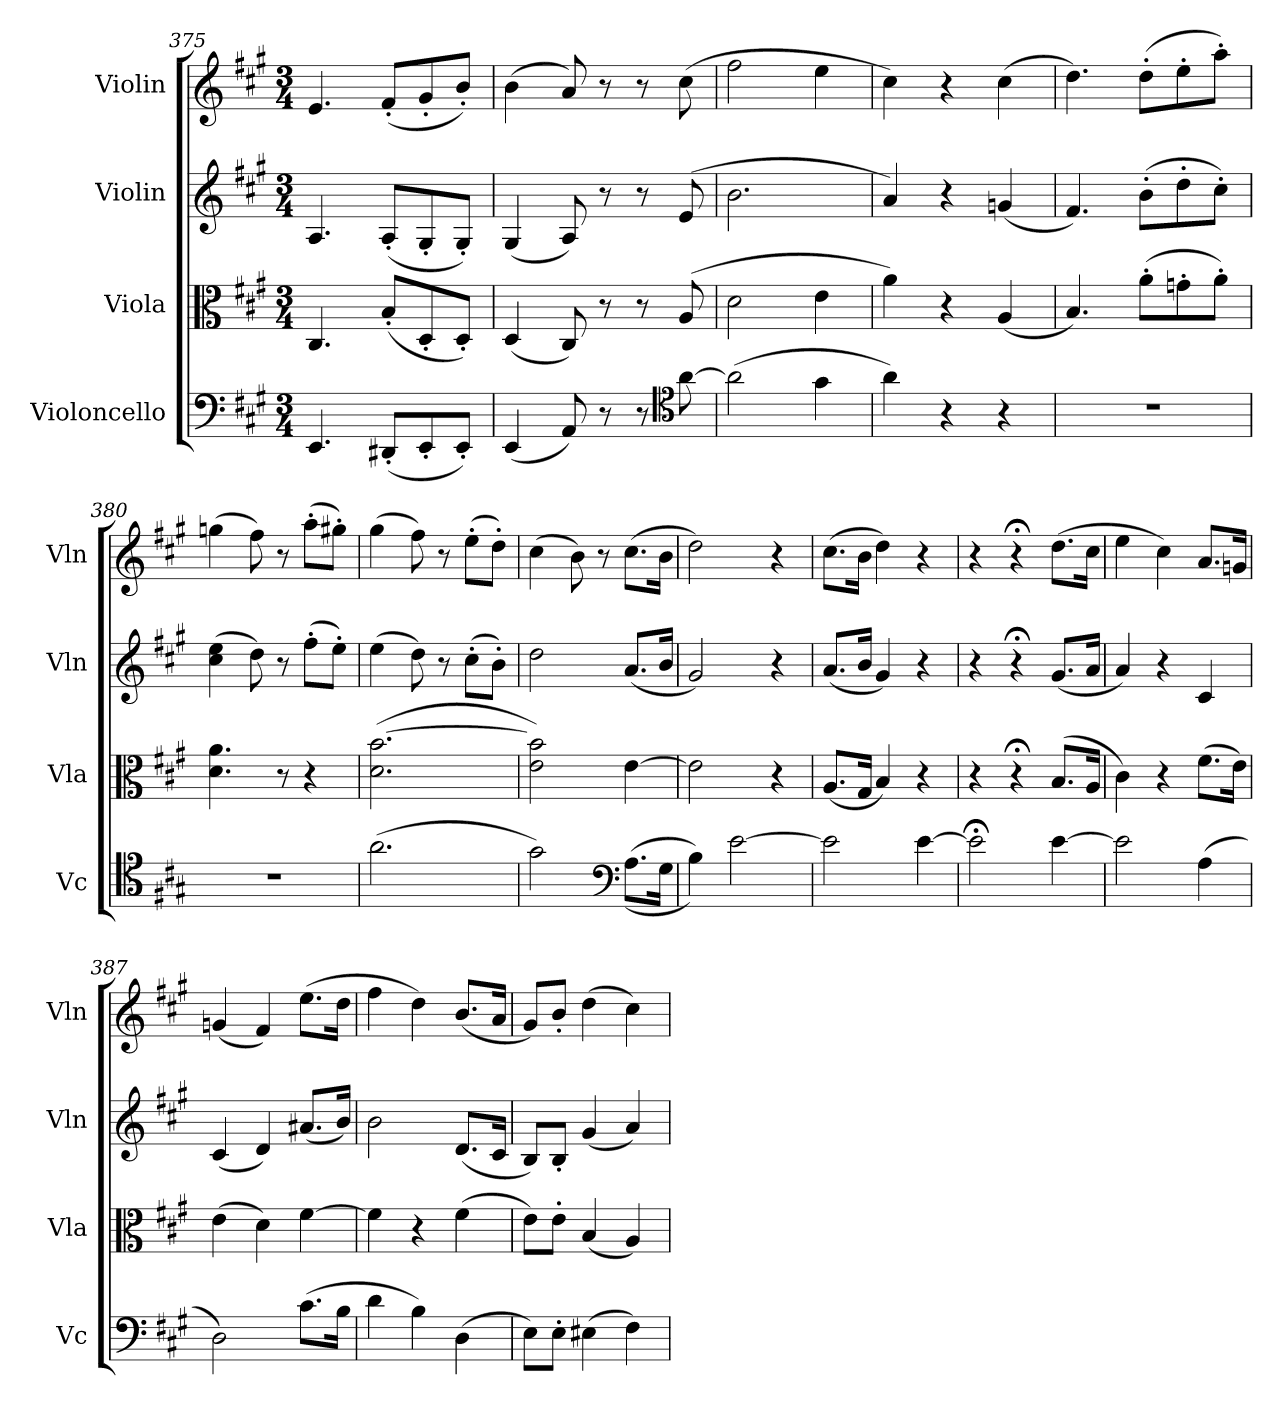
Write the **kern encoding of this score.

**kern	**kern	**kern	**kern
*part4	*part3	*part2	*part1
*staff4	*staff3	*staff2	*staff1
*I"Violoncello	*I"Viola	*I"Violin	*I"Violin
*I'Vc	*I'Vla	*I'Vln	*I'Vln
*clefF4	*clefC3	*clefG2	*clefG2
*k[f#c#g#]	*k[f#c#g#]	*k[f#c#g#]	*k[f#c#g#]
*M3/4	*M3/4	*M3/4	*M3/4
=375	=375	=375	=375
4.EE/	4.C#/	4.A/	4.e/
(8DD#X'/L	(8B'/L	(8A'/L	(8f#'/L
8EE'/	8D'/	8G#'/	8g#'/
8EE'/J)	8D'/J)	8G#'/J)	8b'/J)
=376	=376	=376	=376
(4EE/	(4D/	(4G#/	(4b\
8AA/)	8C#/)	8A/)	8a/)
8r	8r	8r	8r
8r	8r	8r	8r
*clefC4	*	*	*
[8a\	(8A/	(8e/	(8cc#\
=377	=377	=377	=377
(2a\]	2d\	2.b\	2ff#\
4g#\	4e\	.	4ee\
=378	=378	=378	=378
4a\)	4a\)	4a/)	4cc#\)
4r	4r	4r	4r
4r	(4A/	(4gn/	(4cc#\
=379	=379	=379	=379
2.r	4.B/)	4.f#/)	4.dd\)
.	(8a'\L	(8b'\L	(8dd'\L
.	8gn'\	8dd'\	8ee'\
.	8a'\J)	8cc#'\J)	8aa'\J)
=380	=380	=380	=380
2.r	4.d\ 4.a\	(4cc#\ 4ee\	(4ggn\
.	.	8dd\)	8ff#\)
.	8r	8r	8r
.	4r	(8ff#'\L	(8aa'\L
.	.	8ee'\J)	8gg#X'\J)
=381	=381	=381	=381
(2.a\	(2.d\ [2.b\	(4ee\	(4gg#\
.	.	8dd\)	8ff#\)
.	.	8r	8r
.	.	(8cc#'\L	(8ee'\L
.	.	8b'\J)	8dd'\J)
=382	=382	=382	=382
2g#\)	2e\ 2b\])	2dd\	(4cc#\
.	.	.	8b\)
.	.	.	8r
*clefF4	*	*	*
((8.A\L	[4e\	(8.a/L	(8.cc#\L
16G#\Jk	.	16b/Jk	16b\Jk
=383	=383	=383	=383
4B\))	2e\]	2g#/)	2dd\)
[2e\	.	.	.
.	4r	4r	4r
=384	=384	=384	=384
2e\]	(8.A/L	(8.a/L	(8.cc#\L
.	16G#/Jk	16b/Jk	16b\Jk
.	4B/)	4g#/)	4dd\)
[4e\	4r	4r	4r
!!LO:LB:g=z
=385	=385	=385	=385
2e;<\]	4r	4r	4r
.	4r;<	4r;<	4r;<
[4e\	(8.B/L	(8.g#/L	(8.dd\L
.	16A/Jk	16a/Jk	16cc#\Jk
=386	=386	=386	=386
2e\]	4c#\)	4a/)	4ee\
.	4r	4r	4cc#\)
(4A\	(8.f#\L	4c#/	8.a/L
.	16e\Jk)	.	16gn/Jk
=387	=387	=387	=387
2D\)	(4e\	(4c#/	(4gn/
.	4d\)	4d/)	4f#/)
(8.c#\L	[4f#\	(8.a#X/L	(8.ee\L
16B\Jk	.	16b/Jk)	16dd\Jk
=388	=388	=388	=388
4d\	4f#\]	2b\	4ff#\
4B\)	4r	.	4dd\)
(4D\	(4f#\	(8.d/L	(8.b/L
.	.	16c#/Jk	16a/Jk
=389	=389	=389	=389
8E\L)	8e\L)	8B/L)	8g#/L)
8E'\J	8e'\J	8B'/J	8b'/J
(4E#X\	(4B/	(4g#/	(4dd\
4F#\)	4A/)	4a/)	4cc#\)
=	=	=	=
*-	*-	*-	*-
